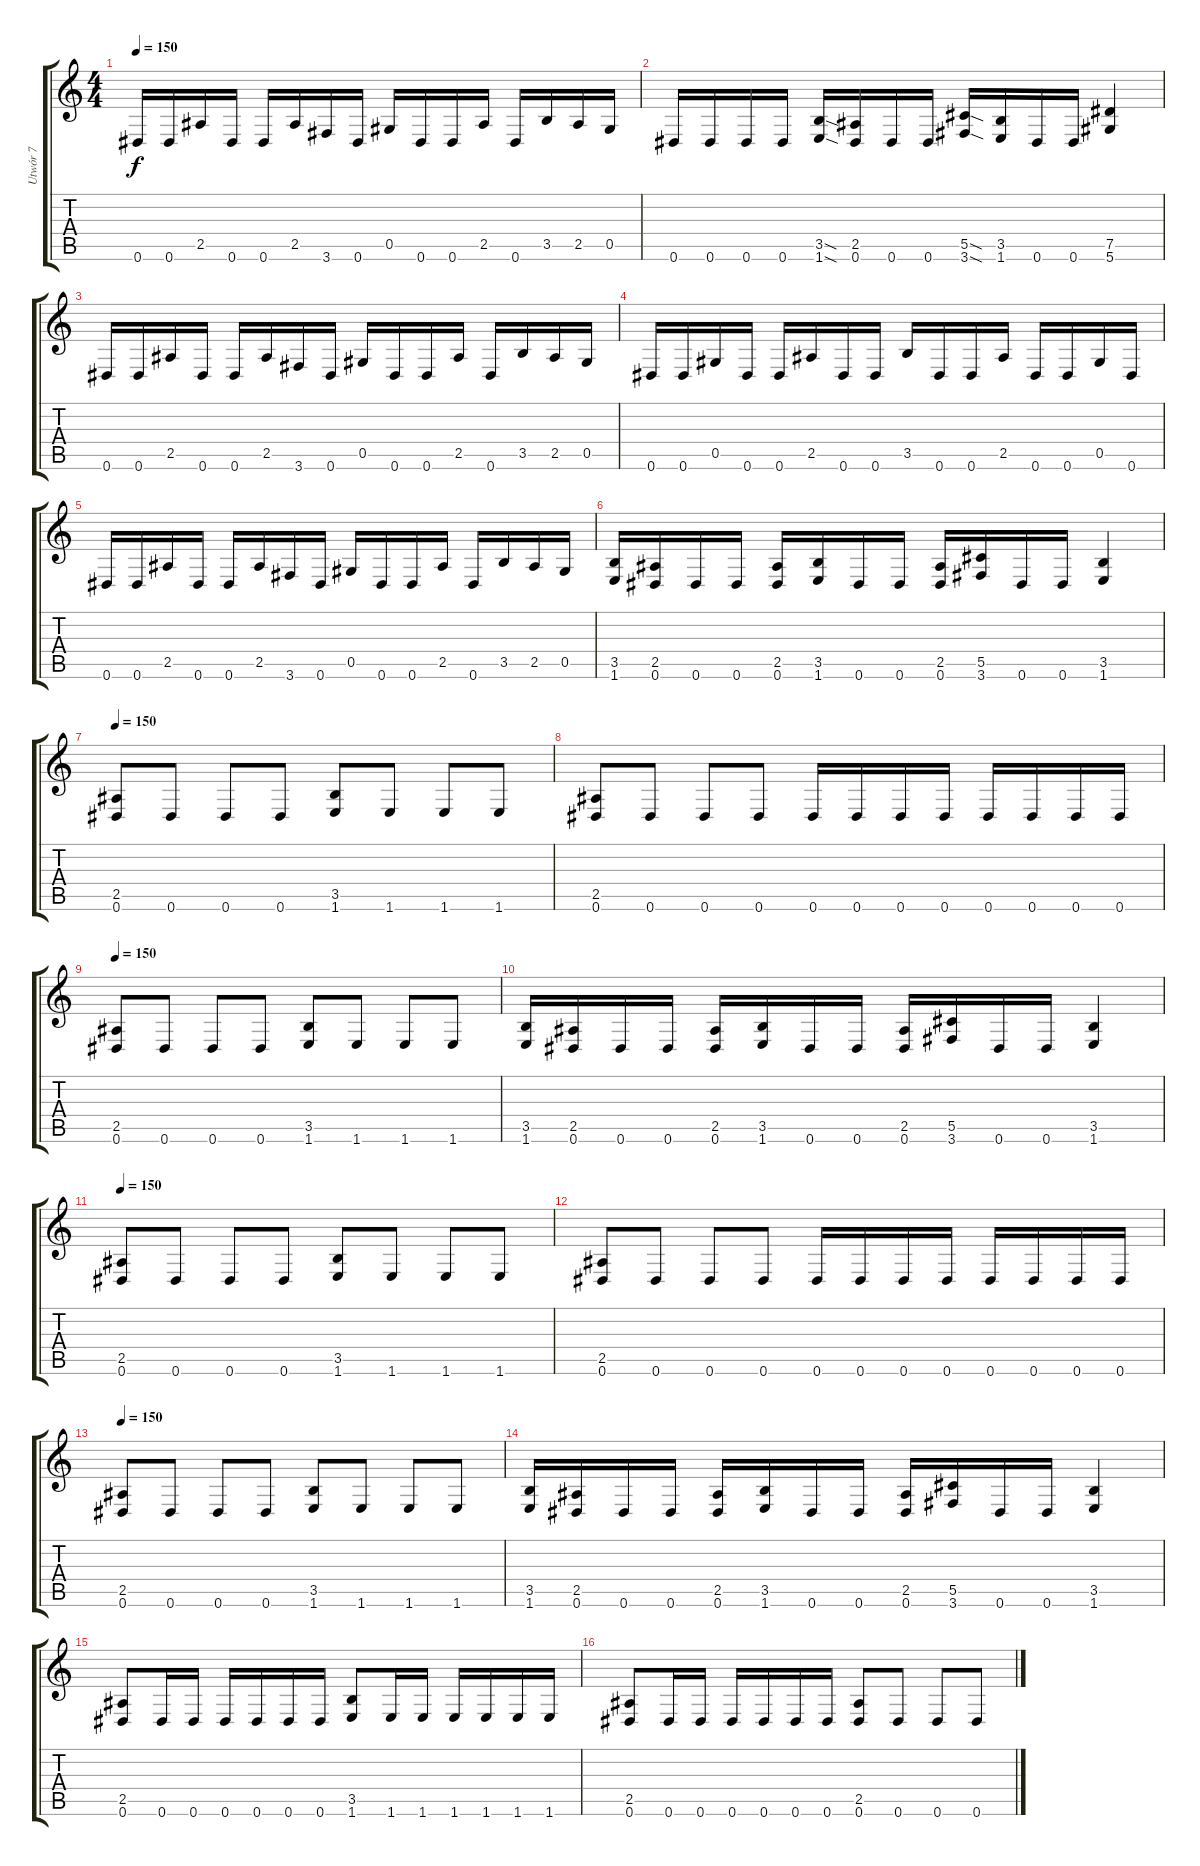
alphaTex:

\track ("Utwór 7" "Utwór 7") {instrument electricbassfinger}
\staff {score tabs}
\tuning (Eb4 Bb3 Gb3 Db3 Ab2 Eb2) {hide}
\ts (4 4)
\tempo 150
\clef g2
\ks c
0.6.16{dy f} 0.6.16 2.5.16 0.6.16 0.6.16 2.5.16 3.6.16 0.6.16 0.5.16 0.6.16 0.6.16 2.5.16 0.6.16 3.5.16 2.5.16 0.5.16 |
0.6.16 0.6.16 0.6.16 0.6.16 (3.5{sod} 1.6{sod}).16 (2.5 0.6).16 0.6.16 0.6.16 (5.5{sod} 3.6{sod}).16 (3.5 1.6).16 0.6.16 0.6.16 (7.5 5.6).4 |
0.6.16 0.6.16 2.5.16 0.6.16 0.6.16 2.5.16 3.6.16 0.6.16 0.5.16 0.6.16 0.6.16 2.5.16 0.6.16 3.5.16 2.5.16 0.5.16 |
0.6.16 0.6.16 0.5.16 0.6.16 0.6.16 2.5.16 0.6.16 0.6.16 3.5.16 0.6.16 0.6.16 2.5.16 0.6.16 0.6.16 0.5.16 0.6.16 |
0.6.16 0.6.16 2.5.16 0.6.16 0.6.16 2.5.16 3.6.16 0.6.16 0.5.16 0.6.16 0.6.16 2.5.16 0.6.16 3.5.16 2.5.16 0.5.16 |
(3.5 1.6).16 (2.5 0.6).16 0.6.16 0.6.16 (2.5 0.6).16 (3.5 1.6).16 0.6.16 0.6.16 (2.5 0.6).16 (5.5 3.6).16 0.6.16 0.6.16 (3.5 1.6).4 |
\tempo 150
(2.5 0.6).8 0.6.8 0.6.8 0.6.8 (3.5 1.6).8 1.6.8 1.6.8 1.6.8 |
(2.5 0.6).8 0.6.8 0.6.8 0.6.8 0.6.16 0.6.16 0.6.16 0.6.16 0.6.16 0.6.16 0.6.16 0.6.16 |
\tempo 150
(2.5 0.6).8 0.6.8 0.6.8 0.6.8 (3.5 1.6).8 1.6.8 1.6.8 1.6.8 |
(3.5 1.6).16 (2.5 0.6).16 0.6.16 0.6.16 (2.5 0.6).16 (3.5 1.6).16 0.6.16 0.6.16 (2.5 0.6).16 (5.5 3.6).16 0.6.16 0.6.16 (3.5 1.6).4 |
\tempo 150
(2.5 0.6).8 0.6.8 0.6.8 0.6.8 (3.5 1.6).8 1.6.8 1.6.8 1.6.8 |
(2.5 0.6).8 0.6.8 0.6.8 0.6.8 0.6.16 0.6.16 0.6.16 0.6.16 0.6.16 0.6.16 0.6.16 0.6.16 |
\tempo 150
(2.5 0.6).8 0.6.8 0.6.8 0.6.8 (3.5 1.6).8 1.6.8 1.6.8 1.6.8 |
(3.5 1.6).16 (2.5 0.6).16 0.6.16 0.6.16 (2.5 0.6).16 (3.5 1.6).16 0.6.16 0.6.16 (2.5 0.6).16 (5.5 3.6).16 0.6.16 0.6.16 (3.5 1.6).4 |
(2.5 0.6).8 0.6.16 0.6.16 0.6.16 0.6.16 0.6.16 0.6.16 (3.5 1.6).8 1.6.16 1.6.16 1.6.16 1.6.16 1.6.16 1.6.16 |
(2.5 0.6).8 0.6.16 0.6.16 0.6.16 0.6.16 0.6.16 0.6.16 (2.5 0.6).8 0.6.8 0.6.8 0.6.8
